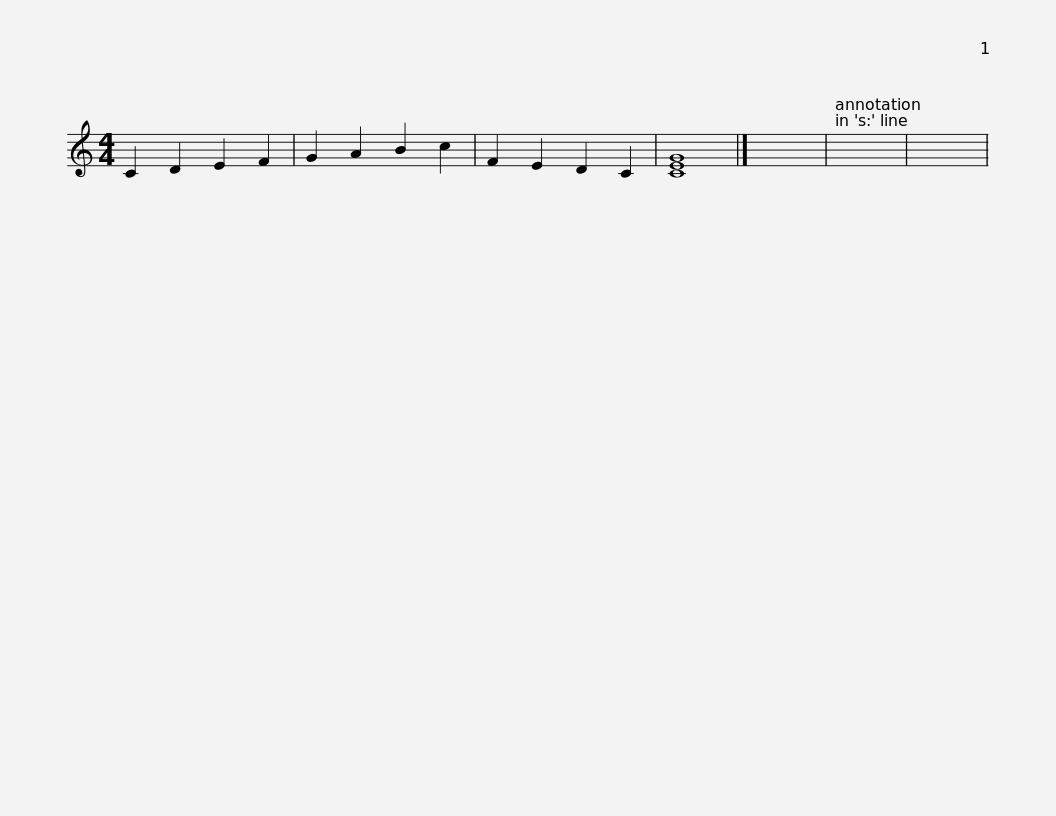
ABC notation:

X:1
L:1/8
M:4/4
I:linebreak $
K:C
V:1 treble
V:1
 C2 D2 E2 F2 | G2 A2 B2 c2 | F2 E2 D2 C2 | [CEG]8 |] x8 | %5
 x8 | x8 | %7
